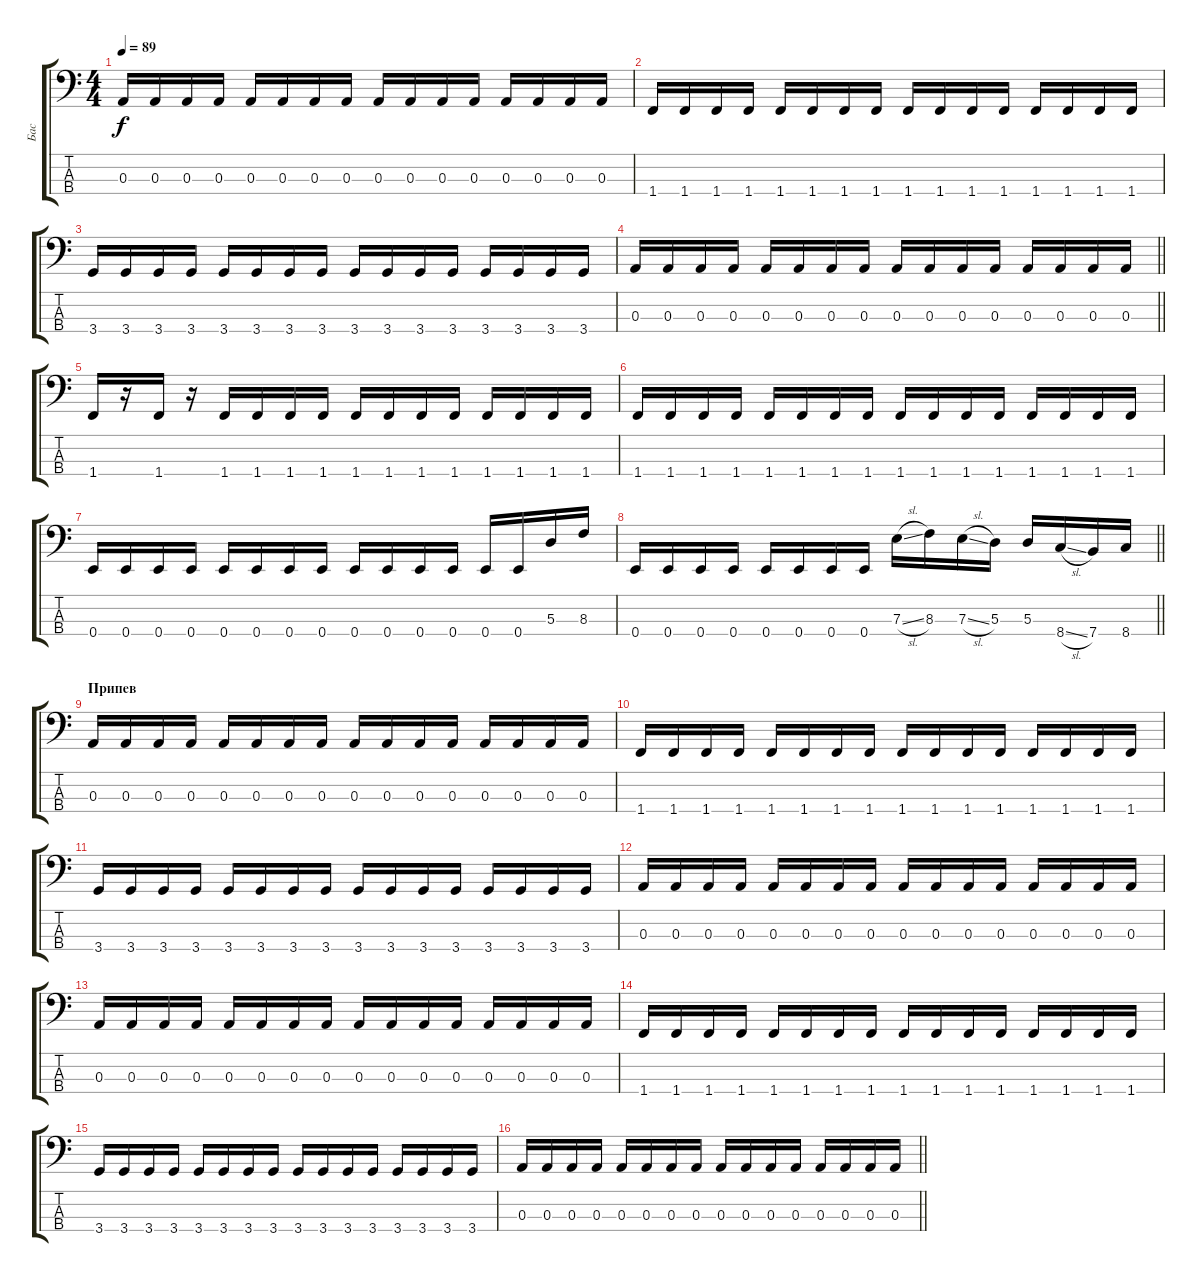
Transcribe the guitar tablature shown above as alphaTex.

\track ("Бас" "Бас") {instrument electricbassfinger}
\staff {score tabs}
\tuning (G2 D2 A1 E1) {hide}
\ts (4 4)
\tempo 89
\clef f4
\ks c
0.3.16{dy f} 0.3.16 0.3.16 0.3.16 0.3.16 0.3.16 0.3.16 0.3.16 0.3.16 0.3.16 0.3.16 0.3.16 0.3.16 0.3.16 0.3.16 0.3.16 |
1.4.16 1.4.16 1.4.16 1.4.16 1.4.16 1.4.16 1.4.16 1.4.16 1.4.16 1.4.16 1.4.16 1.4.16 1.4.16 1.4.16 1.4.16 1.4.16 |
3.4.16 3.4.16 3.4.16 3.4.16 3.4.16 3.4.16 3.4.16 3.4.16 3.4.16 3.4.16 3.4.16 3.4.16 3.4.16 3.4.16 3.4.16 3.4.16 |
\barLineRight lightlight
0.3.16 0.3.16 0.3.16 0.3.16 0.3.16 0.3.16 0.3.16 0.3.16 0.3.16 0.3.16 0.3.16 0.3.16 0.3.16 0.3.16 0.3.16 0.3.16 |
1.4.16 r.16 1.4.16 r.16 1.4.16 1.4.16 1.4.16 1.4.16 1.4.16 1.4.16 1.4.16 1.4.16 1.4.16 1.4.16 1.4.16 1.4.16 |
1.4.16 1.4.16 1.4.16 1.4.16 1.4.16 1.4.16 1.4.16 1.4.16 1.4.16 1.4.16 1.4.16 1.4.16 1.4.16 1.4.16 1.4.16 1.4.16 |
0.4.16 0.4.16 0.4.16 0.4.16 0.4.16 0.4.16 0.4.16 0.4.16 0.4.16 0.4.16 0.4.16 0.4.16 0.4.16 0.4.16 5.3.16 8.3.16 |
\barLineRight lightlight
0.4.16 0.4.16 0.4.16 0.4.16 0.4.16 0.4.16 0.4.16 0.4.16 7.3{sl}.16 8.3.16 7.3{sl}.16 5.3.16 5.3.16 8.4{sl}.16 7.4.16 8.4.16 |
\section ("" "Припев")
0.3.16 0.3.16 0.3.16 0.3.16 0.3.16 0.3.16 0.3.16 0.3.16 0.3.16 0.3.16 0.3.16 0.3.16 0.3.16 0.3.16 0.3.16 0.3.16 |
1.4.16 1.4.16 1.4.16 1.4.16 1.4.16 1.4.16 1.4.16 1.4.16 1.4.16 1.4.16 1.4.16 1.4.16 1.4.16 1.4.16 1.4.16 1.4.16 |
3.4.16 3.4.16 3.4.16 3.4.16 3.4.16 3.4.16 3.4.16 3.4.16 3.4.16 3.4.16 3.4.16 3.4.16 3.4.16 3.4.16 3.4.16 3.4.16 |
0.3.16 0.3.16 0.3.16 0.3.16 0.3.16 0.3.16 0.3.16 0.3.16 0.3.16 0.3.16 0.3.16 0.3.16 0.3.16 0.3.16 0.3.16 0.3.16 |
0.3.16 0.3.16 0.3.16 0.3.16 0.3.16 0.3.16 0.3.16 0.3.16 0.3.16 0.3.16 0.3.16 0.3.16 0.3.16 0.3.16 0.3.16 0.3.16 |
1.4.16 1.4.16 1.4.16 1.4.16 1.4.16 1.4.16 1.4.16 1.4.16 1.4.16 1.4.16 1.4.16 1.4.16 1.4.16 1.4.16 1.4.16 1.4.16 |
3.4.16 3.4.16 3.4.16 3.4.16 3.4.16 3.4.16 3.4.16 3.4.16 3.4.16 3.4.16 3.4.16 3.4.16 3.4.16 3.4.16 3.4.16 3.4.16 |
\barLineRight lightlight
0.3.16 0.3.16 0.3.16 0.3.16 0.3.16 0.3.16 0.3.16 0.3.16 0.3.16 0.3.16 0.3.16 0.3.16 0.3.16 0.3.16 0.3.16 0.3.16
